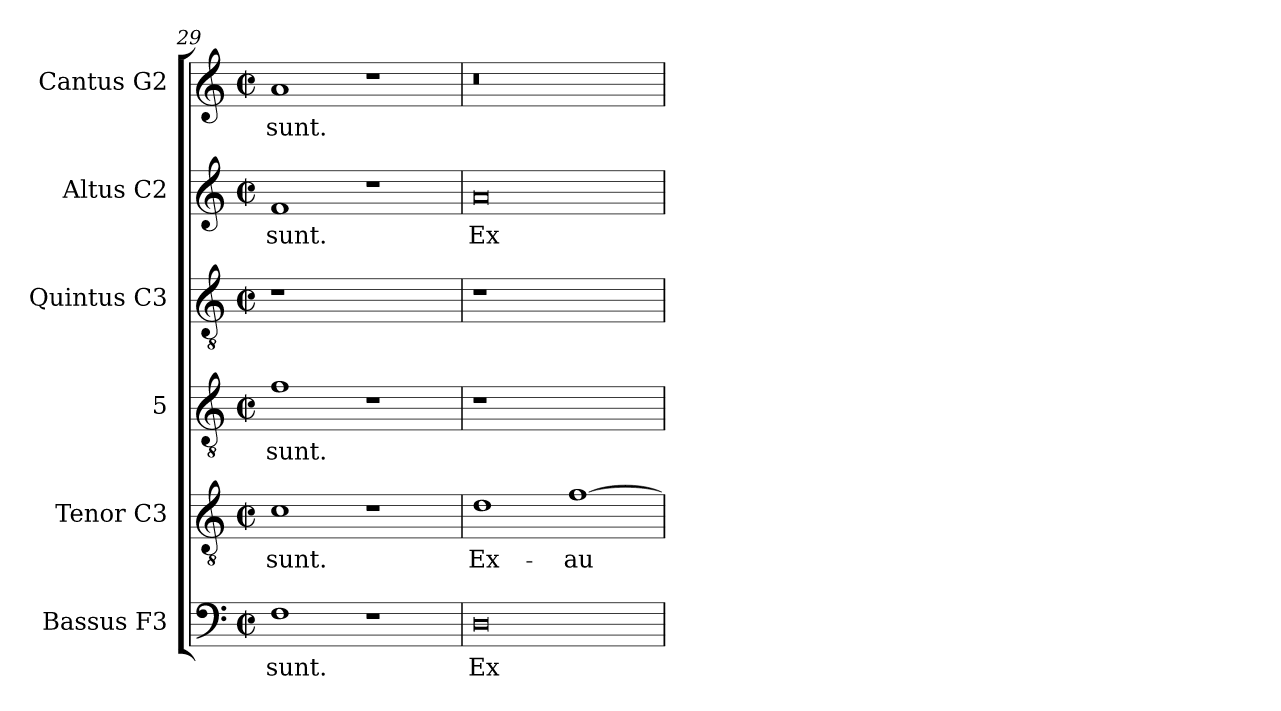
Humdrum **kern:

**kern	**text	**kern	**text	**kern	**text	**kern	**kern	**text	**kern	**text
*part6	*part6	*part5	*part5	*part4	*part4	*part3	*part2	*part2	*part1	*part1
*staff6	*staff6	*staff5	*staff5	*staff4	*staff4	*staff3	*staff2	*staff2	*staff1	*staff1
*I"Bassus  F3	*	*I"Tenor  C3	*	*I"5	*	*I"Quintus  C3	*I"Altus  C2	*	*I"Cantus  G2	*
*I'B	*	*I'T	*	*	*	*	*I'A	*	*I'C	*
*clefF4	*	*clefGv2	*	*clefGv2	*	*clefGv2	*clefG2	*	*clefG2	*
*k[]	*	*k[]	*	*k[]	*	*k[]	*k[]	*	*k[]	*
*C:	*	*C:	*	*C:	*	*C:	*C:	*	*C:	*
*M2/2	*	*M2/2	*	*M2/2	*	*M2/2	*M2/2	*	*M2/2	*
*met(c|)	*	*met(c|)	*	*met(c|)	*	*met(c|)	*met(c|)	*	*met(c|)	*
=29	=29	=29	=29	=29	=29	=29	=29	=29	=29	=29
!	!LO:LY:b:cj	!	!LO:LY:b:cj	!	!LO:LY:b:cj	!	!	!LO:LY:b:cj	!	!LO:LY:b:cj
1F	sunt.	1c	sunt.	1f	sunt.	1r	1f	sunt.	1a	sunt.
1r	.	1r	.	1r	.	1ryy	1r	.	1r	.
=30	=30	=30	=30	=30	=30	=30	=30	=30	=30	=30
!	!LO:LY:b:cj	!	!LO:LY:b:cj	!	!	!	!	!LO:LY:b:cj	!	!
0D	Ex-	1d	Ex-	1r	.	1r	0a	Ex-	0r	.
!	!	!	!LO:LY:b:cj	!	!	!	!	!	!	!
.	.	[>1f	-au-	1ryy	.	1ryy	.	.	.	.
=	=	=	=	=	=	=	=	=	=	=
*-	*-	*-	*-	*-	*-	*-	*-	*-	*-	*-
